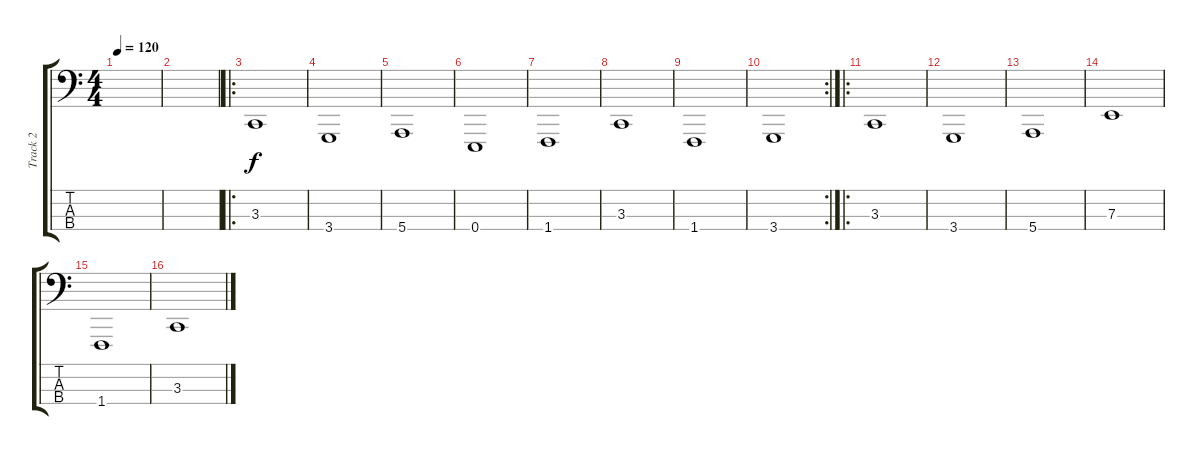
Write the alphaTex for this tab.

\track ("Track 2" "Track 2") {instrument tremolostrings}
\staff {score tabs}
\tuning (G2 D2 A1 E1) {hide}
\ts (4 4)
\tempo 120
\clef f4
\ks c
|
|
\ro
3.3.1 |
3.4.1 |
5.4.1 |
0.4.1 |
1.4.1 |
3.3.1 |
1.4.1 |
\rc 2
3.4.1 |
\ro
3.3.1 |
3.4.1 |
5.4.1 |
7.3.1 |
1.4.1 |
3.3.1
